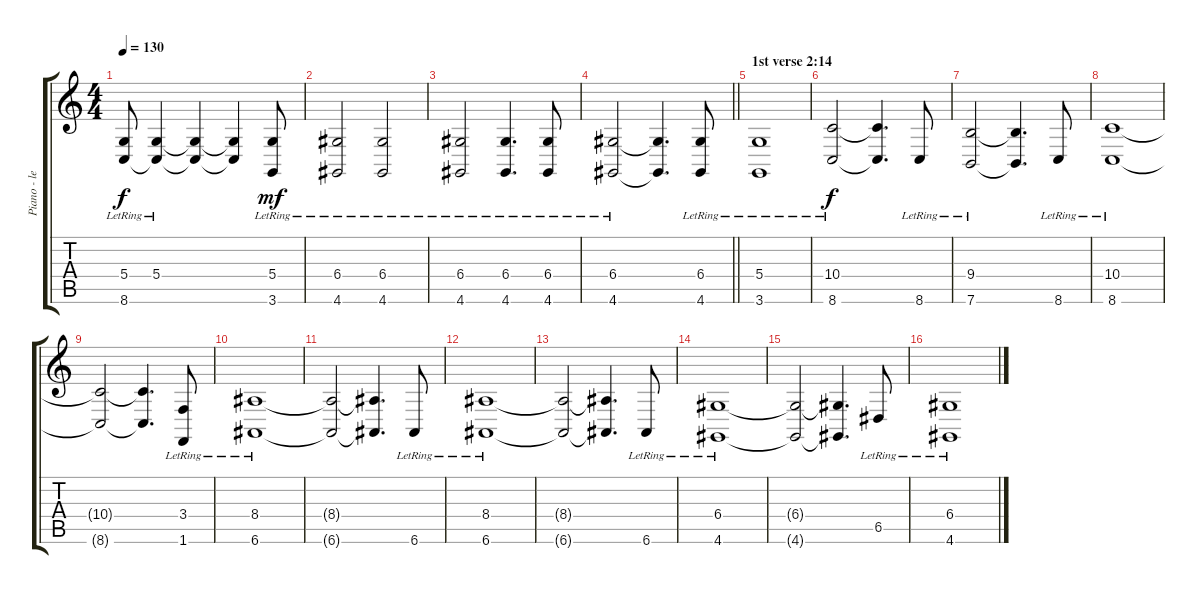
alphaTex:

\track ("Piano - left ha" "Piano - le") {instrument brightacousticpiano}
\staff {score tabs}
\tuning (E4 B3 G3 D3 A2 E2) {hide}
\ts (4 4)
\tempo 130
\clef g2
\ks c
(5.4{lr} 8.6{t}).8{dy f} (5.4{lr} 8.6{t}).4 (5.4{t} 8.6{t}).4 (5.4{t} 8.6{t}).4 (5.4{lr} 3.6{lr}).8{dy mf} |
(6.4{lr} 4.6{lr}).2 (6.4{lr} 4.6{lr}).2 |
(6.4{lr} 4.6{lr}).2 (6.4{lr} 4.6{lr}).4{d} (6.4{lr} 4.6{lr}).8 |
\barLineRight lightlight
(6.4{lr} 4.6{lr}).2 (6.4{t} 4.6{t}).4{d} (6.4{lr} 4.6{lr}).8 |
\section ("" "1st verse 2:14")
(5.4{lr} 3.6{lr}).1 |
(10.4{lr} 8.6{lr}).2{dy f} (10.4{t} 8.6{t}).4{d} 8.6{lr}.8 |
(9.4{lr} 7.6{lr}).2 (9.4{t} 7.6{t}).4{d} 8.6{lr}.8 |
(10.4{lr} 8.6{lr}).1 |
(10.4{t} 8.6{t}).2 (10.4{t} 8.6{t}).4{d} (3.4{lr} 1.6{lr}).8 |
(8.4{lr} 6.6{lr}).1 |
(8.4{t} 6.6{t}).2 (8.4{t} 6.6{t}).4{d} 6.6{lr}.8 |
(8.4{lr} 6.6{lr}).1 |
(8.4{t} 6.6{t}).2 (8.4{t} 6.6{t}).4{d} 6.6{lr}.8 |
(6.4{lr} 4.6{lr}).1 |
(6.4{t} 4.6{t}).2 (6.4{t} 4.6{t}).4{d} 6.5{lr}.8 |
(6.4{lr} 4.6{lr}).1
